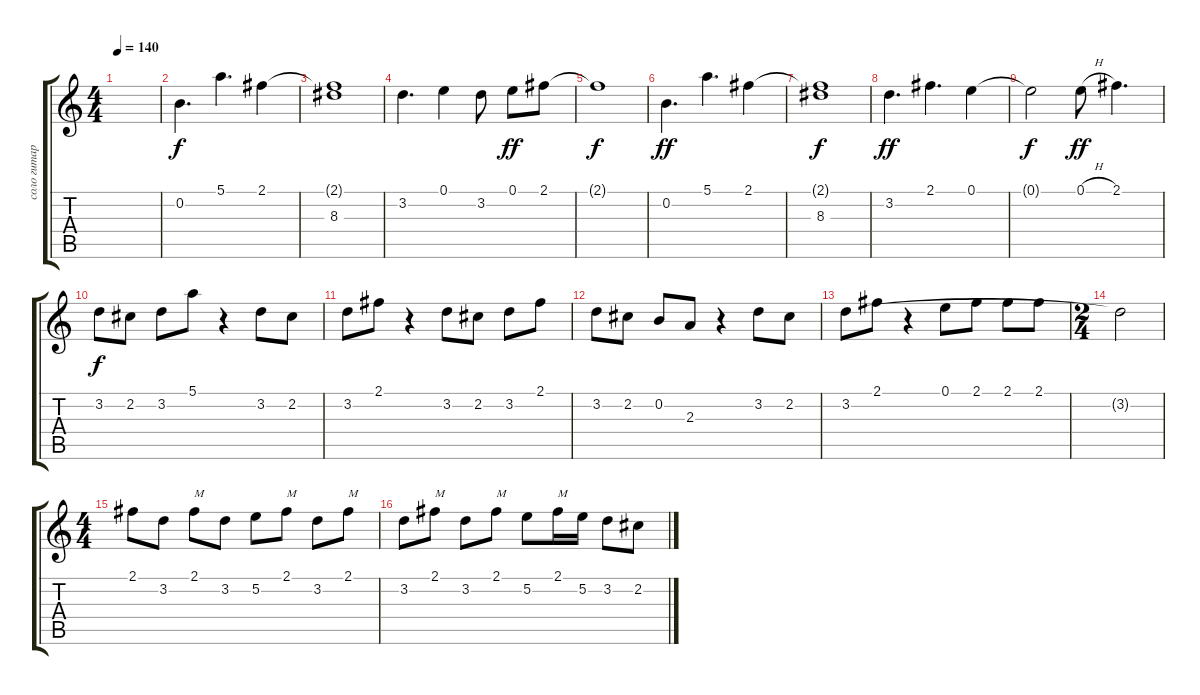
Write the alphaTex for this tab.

\track ("соло гитара" "соло гитар") {instrument overdrivenguitar}
\staff {score tabs}
\tuning (E4 B3 G3 D3 A2 E2) {hide}
\ts (4 4)
\tempo 140
\clef g2
\ks c
|
0.2.4{d} 5.1.4{d} 2.1.4 |
(2.1{t} 8.3).1{dy f} |
3.2.4{d} 0.1.4 3.2.8 0.1.8{dy ff} 2.1.8 |
2.1{t}.1{dy f} |
0.2.4{d dy ff} 5.1.4{d} 2.1.4 |
(2.1{t} 8.3).1{dy f} |
3.2.4{d dy ff} 2.1.4{d} 0.1.4 |
0.1{t}.2{dy f} 0.1{h}.8{dy ff} 2.1.4{d} |
3.2.8{dy f} 2.2.8 3.2.8 5.1.8 r.4 3.2.8 2.2.8 |
3.2.8 2.1.8 r.4 3.2.8 2.2.8 3.2.8 2.1.8 |
3.2.8 2.2.8 0.2.8 2.3.8 r.4 3.2.8 2.2.8 |
3.2.8 2.1.8 r.4 0.1.8 2.1.8 2.1.8 2.1.8 |
\ts (2 4)
3.2{t}.2 |
\ts (4 4)
2.1.8 3.2.8 2.1.8{txt "М"} 3.2.8 5.2.8 2.1.8{txt "М"} 3.2.8 2.1.8{txt "М"} |
3.2.8 2.1.8{txt "M"} 3.2.8 2.1.8{txt "M"} 5.2.8 2.1.16{txt "M"} 5.2.16 3.2.8 2.2.8
